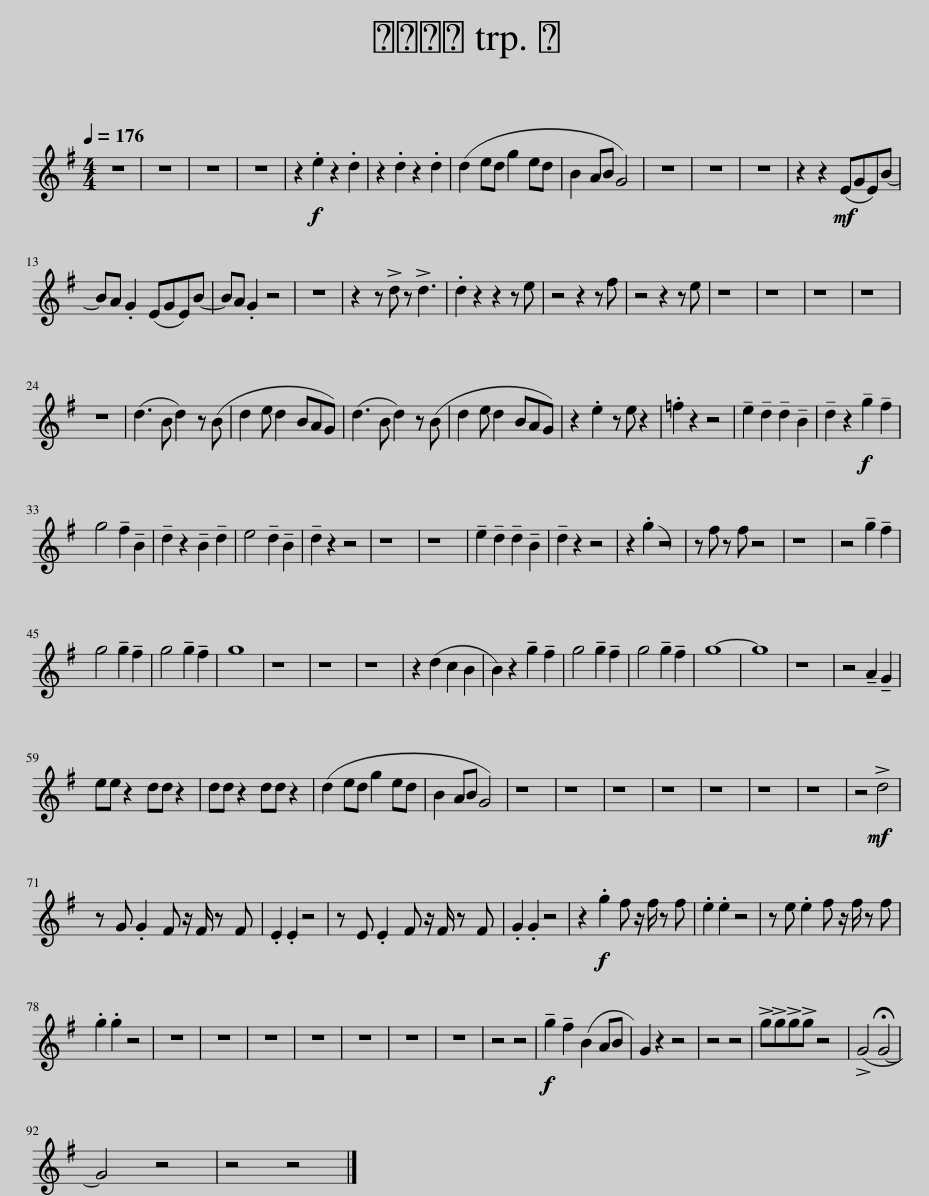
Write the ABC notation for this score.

X:1
L:1/8
Q:1/4=176
M:4/4
I:linebreak $
K:none
V:1 treble transpose=-2
V:1
[K:G] z8 | z8 | z8 | z8 | z2!f! .e2 z2 .d2 | %5
 z2 .d2 z2 .d2 | (d2 ed g2) ed | B2 AB G4 | z8 | z8 | %10
 z8 | z2 z2!mf! (EG)EB- |$ BA .G2 (EGE)B- | BA .G2 z4 | z8 | %15
 z2 z !>!d z !>!d3 | .d2 z2 z2 z e | z4 z2 z f | z4 z2 z e | z8 | %20
 z8 | z8 | z8 |$ z8 | (d3 B d2) z (B | %25
 d2 e) d2 BAG | (d3 B d2) z (B | d2 e d2 B)AG | z2 .e2 z e z2 | .=f2 z2 z4 | %30
 !tenuto!e2 !tenuto!d2 !tenuto!d2 !tenuto!B2 | !tenuto!d2 z2!f! !tenuto!g2 !tenuto!f2 |$ g4 !tenuto!f2 !tenuto!B2 | !tenuto!d2 z2 !tenuto!B2 !tenuto!d2 | e4 !tenuto!d2 !tenuto!B2 | %35
 !tenuto!d2 z2 z4 | z8 | z8 | !tenuto!e2 !tenuto!d2 !tenuto!d2 !tenuto!B2 | !tenuto!d2 z2 z4 | %40
 z2 (.g2 z4) | z f z f z4 | z8 | z4 !tenuto!g2 !tenuto!f2 |$ g4 !tenuto!g2 !tenuto!f2 | %45
 g4 !tenuto!g2 !tenuto!f2 | g8 | z8 | z8 | z8 | %50
 z2 (d2 c2 B2 | B2) z2 !tenuto!g2 !tenuto!f2 | g4 !tenuto!g2 !tenuto!f2 | g4 !tenuto!g2 !tenuto!f2 | g8- | %55
 g8 | z8 | z4 !tenuto!A2 !tenuto!G2 |$ ee z2 dd z2 | dd z2 dd z2 | %60
 (d2 ed g2 ed | B2 AB) G4 | z8 | z8 | z8 | %65
 z8 | z8 | z8 | z8 | z4!mf! !>!d4 |$ %70
 z G .G2 F z/ F/ z F | .E2 .E2 z4 | z E .E2 F z/ F/ z F | .G2 .G2 z4 | z2!f! .g2 f z/ f/ z f | %75
 .e2 .e2 z4 | z e .e2 f z/ f/ z f |$ .g2 .g2 z4 | z8 | z8 | %80
 z8 | z8 | z8 | z8 | z8 | %85
 z4 z4 |!f! !tenuto!g2 !tenuto!f2 (B2 A)B | G2 z2 z4 | z4 z4 | !>!g!>!g!>!g!>!g z4 | %90
 (!>!G4 !fermata!G4-) |$ G4 z4 | z4 z4 |] %93
